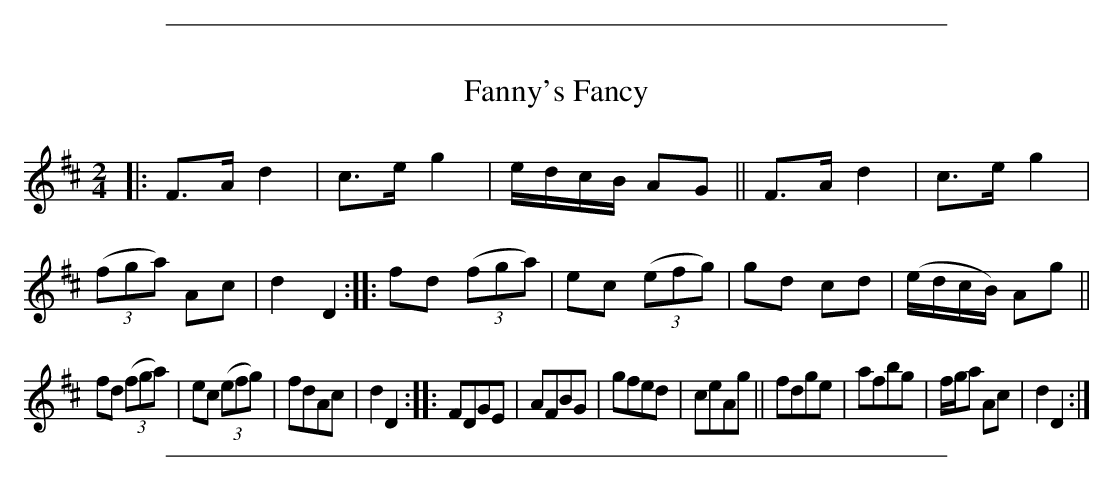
X:1
T: Fanny's Fancy
M: 2/4
L: 1/8
K: D
|:\
F>A d2 | c>e g2 | e/d/c/B/ AG ||\
F>A d2 | c>e g2 | (3(fga) Ac | d2 D2 ::\
fd (3(fga) | ec (3(efg) | gd cd | (e/d/c/B/) Ag ||
fd (3(fga) | ec (3(efg) | fdAc | d2 D2 ::\
FDGE | AFBG | gfed | ceAg ||\
fdge | afbg | f/g/a Ac | d2 D2 :|
